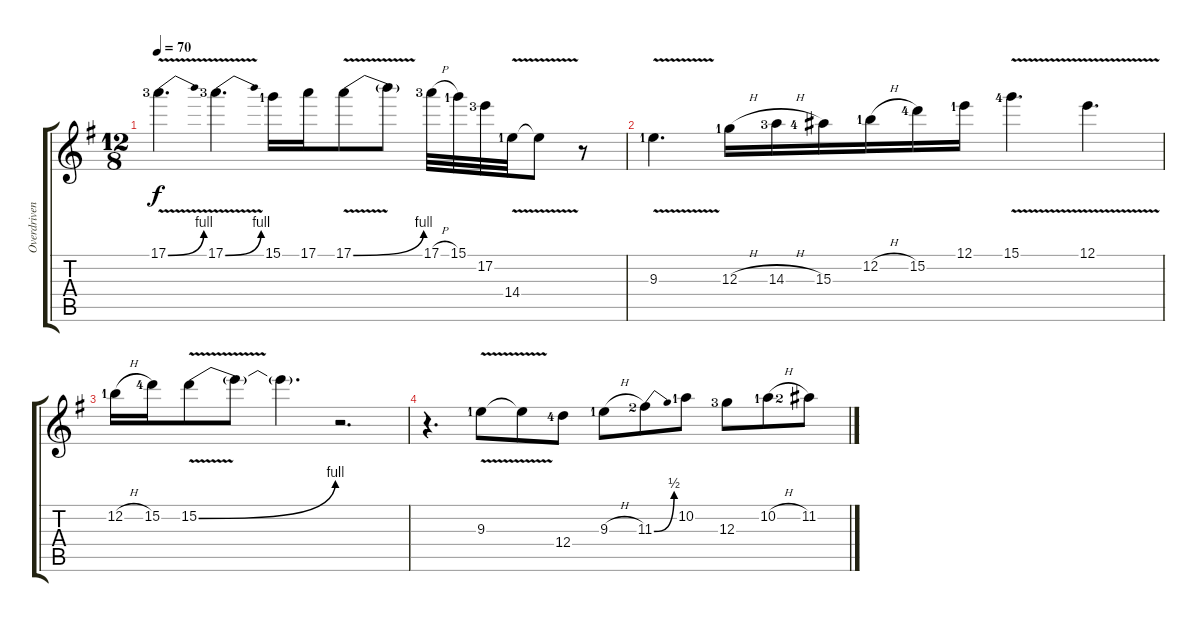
\track ("Overdriven Guitar" "Overdriven") {instrument overdrivenguitar}
\staff {score tabs}
\tuning (E4 B3 G3 D3 A2 E2) {hide}
\ts (12 8)
\tempo 70
\clef g2
\ks eminor
17.1{be (bend 0 0 60 4) v lf 4}.4{d dy f instrument overdrivenguitar} 17.1{be (bend 0 0 60 4) v lf 4}.4{d} 15.1{lf 2}.16 17.1.16 17.1{be (bend 0 0 60 4) v}.8 17.1{t}.8 17.1{h lf 4}.32 15.1{lf 2}.32 17.2{lf 4}.32 14.4{v lf 2}.32 14.4{t}.8 r.8 |
9.3{v lf 2}.4{d} 12.3{h lf 2}.16 14.3{h lf 4}.16 15.3{lf 5}.16 12.2{h lf 2}.16 15.2{lf 5}.16 12.1{lf 2}.16 15.1{v lf 5}.4{d} 12.1{v}.4{d} |
12.2{h lf 2}.16 15.2{lf 5}.16 15.2{be (bend 0 0 60 4) v}.8 15.2{t}.8 15.2{t}.4{d} r.2{d} |
r.4{d} 9.3{v lf 2}.8 9.3{t}.8 12.4{lf 5}.8 9.3{h lf 2}.8 11.3{be (bend 0 0 60 2) lf 3}.8 10.2{lf 2}.8 12.3{lf 4}.8 10.2{h lf 2}.8 11.2{lf 3}.8
